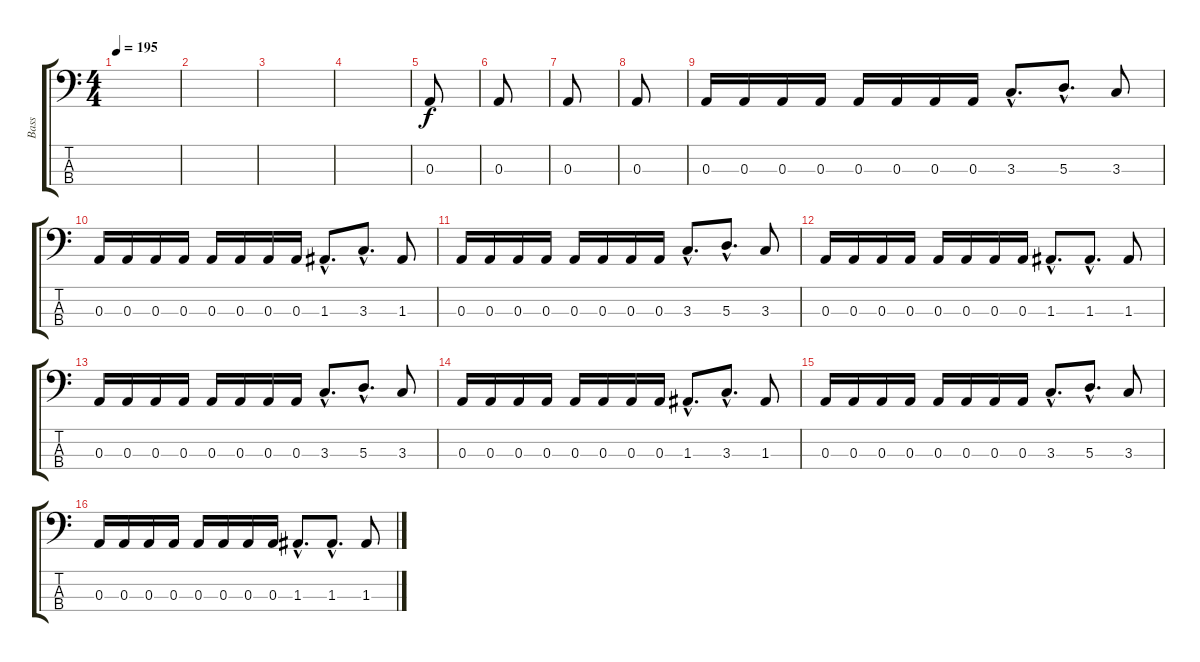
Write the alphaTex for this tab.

\track ("Bass" "Bass") {instrument electricbasspick}
\staff {score tabs}
\tuning (G2 D2 A1 E1) {hide}
\ts (4 4)
\tempo 195
\clef f4
\ks c
|
|
|
|
0.3.8 |
0.3.8 |
0.3.8 |
0.3.8 |
0.3.16 0.3.16 0.3.16 0.3.16 0.3.16 0.3.16 0.3.16 0.3.16 3.3{hac}.8{d} 5.3{hac}.8{d} 3.3.8 |
0.3.16 0.3.16 0.3.16 0.3.16 0.3.16 0.3.16 0.3.16 0.3.16 1.3{hac}.8{d} 3.3{hac}.8{d} 1.3.8 |
0.3.16 0.3.16 0.3.16 0.3.16 0.3.16 0.3.16 0.3.16 0.3.16 3.3{hac}.8{d} 5.3{hac}.8{d} 3.3.8 |
0.3.16 0.3.16 0.3.16 0.3.16 0.3.16 0.3.16 0.3.16 0.3.16 1.3{hac}.8{d} 1.3{hac}.8{d} 1.3.8 |
0.3.16 0.3.16 0.3.16 0.3.16 0.3.16 0.3.16 0.3.16 0.3.16 3.3{hac}.8{d} 5.3{hac}.8{d} 3.3.8 |
0.3.16 0.3.16 0.3.16 0.3.16 0.3.16 0.3.16 0.3.16 0.3.16 1.3{hac}.8{d} 3.3{hac}.8{d} 1.3.8 |
0.3.16 0.3.16 0.3.16 0.3.16 0.3.16 0.3.16 0.3.16 0.3.16 3.3{hac}.8{d} 5.3{hac}.8{d} 3.3.8 |
0.3.16 0.3.16 0.3.16 0.3.16 0.3.16 0.3.16 0.3.16 0.3.16 1.3{hac}.8{d} 1.3{hac}.8{d} 1.3.8
